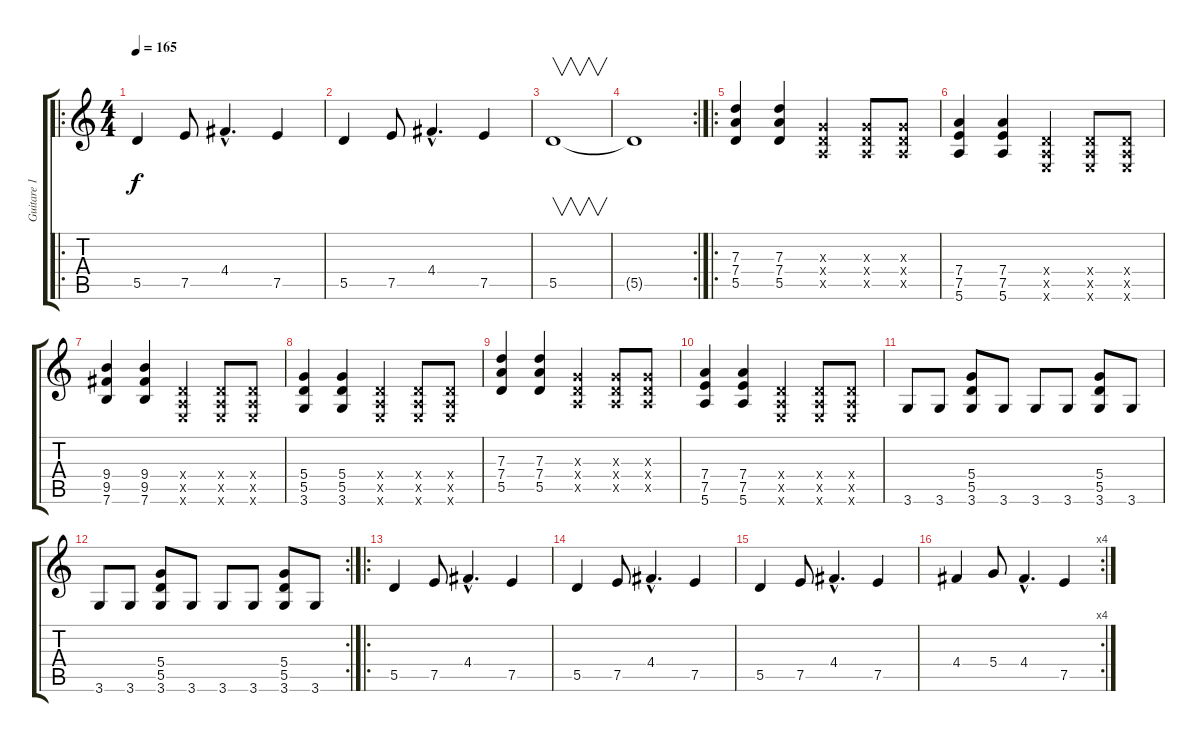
\track ("Guitare 1" "Guitare 1") {instrument distortionguitar}
\staff {score tabs}
\tuning (E4 B3 G3 D3 A2 E2) {hide}
\ro
\ts (4 4)
\tempo 165
\clef g2
\ks c
5.5.4{dy f} 7.5.8 4.4{hac}.4{d} 7.5.4 |
5.5.4 7.5.8 4.4{hac}.4{d} 7.5.4 |
5.5.1{v} |
\rc 2
5.5{t}.1 |
\ro
(7.3 7.4 5.5).4 (7.3 7.4 5.5).4 (0.3{x} 0.4{x} 0.5{x}).4 (0.3{x} 0.4{x} 0.5{x}).8 (0.3{x} 0.4{x} 0.5{x}).8 |
(7.4 7.5 5.6).4 (7.4 7.5 5.6).4 (0.4{x} 0.5{x} 0.6{x}).4 (0.4{x} 0.5{x} 0.6{x}).8 (0.4{x} 0.5{x} 0.6{x}).8 |
(9.4 9.5 7.6).4 (9.4 9.5 7.6).4 (0.4{x} 0.5{x} 0.6{x}).4 (0.4{x} 0.5{x} 0.6{x}).8 (0.4{x} 0.5{x} 0.6{x}).8 |
(5.4 5.5 3.6).4 (5.4 5.5 3.6).4 (0.4{x} 0.5{x} 0.6{x}).4 (0.4{x} 0.5{x} 0.6{x}).8 (0.4{x} 0.5{x} 0.6{x}).8 |
(7.3 7.4 5.5).4 (7.3 7.4 5.5).4 (0.3{x} 0.4{x} 0.5{x}).4 (0.3{x} 0.4{x} 0.5{x}).8 (0.3{x} 0.4{x} 0.5{x}).8 |
(7.4 7.5 5.6).4 (7.4 7.5 5.6).4 (0.4{x} 0.5{x} 0.6{x}).4 (0.4{x} 0.5{x} 0.6{x}).8 (0.4{x} 0.5{x} 0.6{x}).8 |
3.6.8 3.6.8 (5.4 5.5 3.6).8 3.6.8 3.6.8 3.6.8 (5.4 5.5 3.6).8 3.6.8 |
\rc 2
3.6.8 3.6.8 (5.4 5.5 3.6).8 3.6.8 3.6.8 3.6.8 (5.4 5.5 3.6).8 3.6.8 |
\ro
5.5.4 7.5.8 4.4{hac}.4{d} 7.5.4 |
5.5.4 7.5.8 4.4{hac}.4{d} 7.5.4 |
5.5.4 7.5.8 4.4{hac}.4{d} 7.5.4 |
\rc 4
4.4.4 5.4.8 4.4{hac}.4{d} 7.5.4
